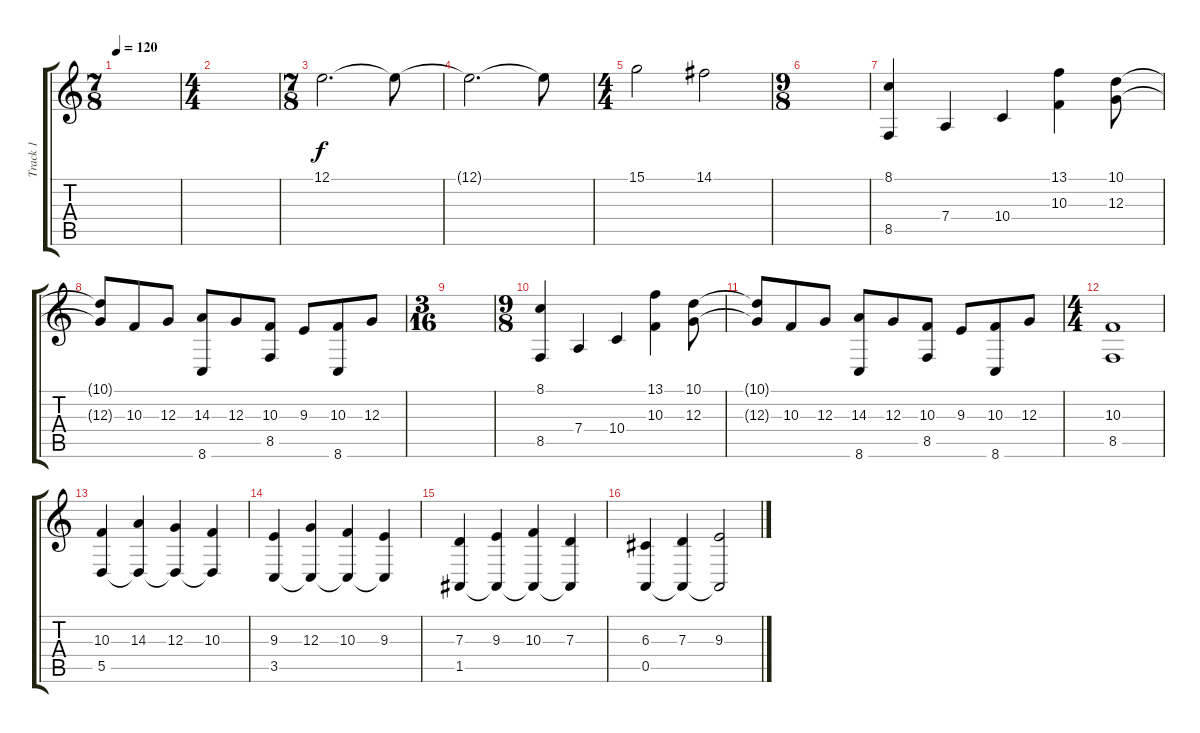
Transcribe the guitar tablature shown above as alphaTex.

\track ("Track 1" "Track 1") {instrument choiraahs}
\staff {score tabs}
\tuning (E4 B3 G3 D3 A2 E2) {hide}
\ts (7 8)
\tempo 120
\clef g2
\ks c
|
\ts (4 4)
|
\ts (7 8)
12.1.2{d} 12.1{t}.8 |
12.1{t}.2{d} 12.1{t}.8 |
\ts (4 4)
15.1.2 14.1.2 |
\ts (9 8)
|
(8.1 8.5).4 7.4.4 10.4.4 (13.1 10.3).4 (10.1 12.3).8 |
(10.1{t} 12.3{t}).8 10.3.8 12.3.8 (14.3 8.6).8 12.3.8 (10.3 8.5).8 9.3.8 (10.3 8.6).8 12.3.8 |
\ts (3 16)
|
\ts (9 8)
(8.1 8.5).4 7.4.4 10.4.4 (13.1 10.3).4 (10.1 12.3).8 |
(10.1{t} 12.3{t}).8 10.3.8 12.3.8 (14.3 8.6).8 12.3.8 (10.3 8.5).8 9.3.8 (10.3 8.6).8 12.3.8 |
\ts (4 4)
(10.3 8.5).1 |
(10.3 5.5).4 (14.3 5.5{t}).4 (12.3 5.5{t}).4 (10.3 5.5{t}).4 |
(9.3 3.5).4 (12.3 3.5{t}).4 (10.3 3.5{t}).4 (9.3 3.5{t}).4 |
(7.3 1.5).4 (9.3 1.5{t}).4 (10.3 1.5{t}).4 (7.3 1.5{t}).4 |
(6.3 0.5).4 (7.3 0.5{t}).4 (9.3 0.5{t}).2
